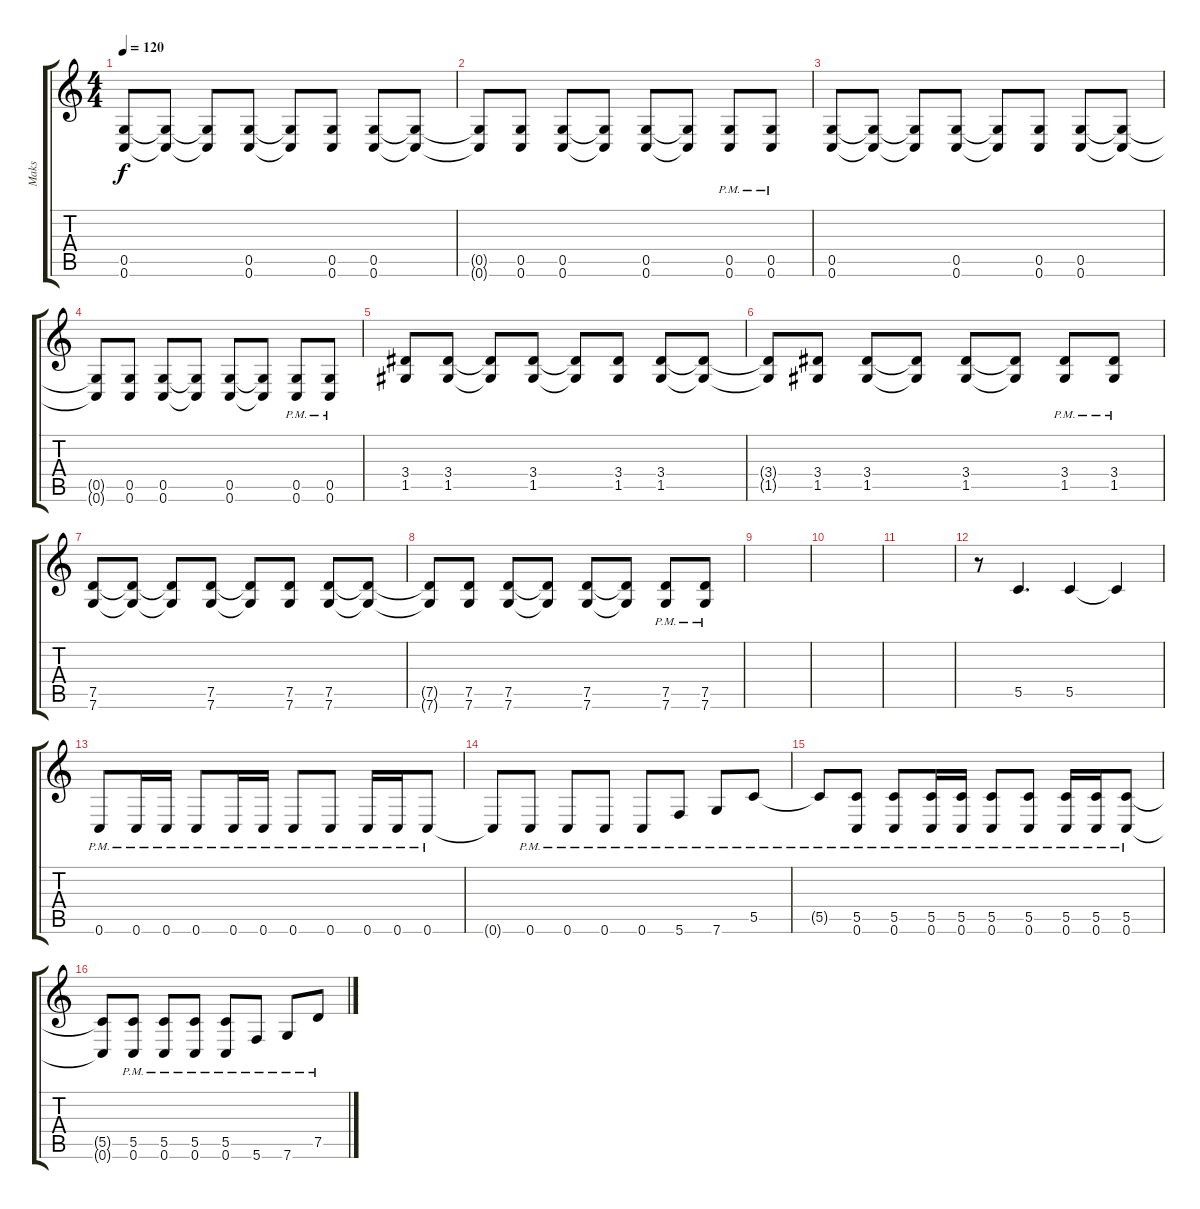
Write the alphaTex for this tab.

\track ("Maks" "Maks") {instrument distortionguitar}
\staff {score tabs}
\tuning (D4 A3 F3 C3 G2 C2) {hide}
\ts (4 4)
\tempo 120
\clef g2
\ks c
(0.5 0.6).8{dy f} (0.5{t} 0.6{t}).8 (0.5{t} 0.6{t}).8 (0.5 0.6).8 (0.5{t} 0.6{t}).8 (0.5 0.6).8 (0.5 0.6).8 (0.5{t} 0.6{t}).8 |
(0.5{t} 0.6{t}).8 (0.5 0.6).8 (0.5 0.6).8 (0.5{t} 0.6{t}).8 (0.5 0.6).8 (0.5{t} 0.6{t}).8 (0.5{pm} 0.6{pm}).8 (0.5{pm} 0.6{pm}).8 |
(0.5 0.6).8 (0.5{t} 0.6{t}).8 (0.5{t} 0.6{t}).8 (0.5 0.6).8 (0.5{t} 0.6{t}).8 (0.5 0.6).8 (0.5 0.6).8 (0.5{t} 0.6{t}).8 |
(0.5{t} 0.6{t}).8 (0.5 0.6).8 (0.5 0.6).8 (0.5{t} 0.6{t}).8 (0.5 0.6).8 (0.5{t} 0.6{t}).8 (0.5{pm} 0.6{pm}).8 (0.5{pm} 0.6{pm}).8 |
(3.4 1.5).8 (3.4 1.5).8 (3.4{t} 1.5{t}).8 (3.4 1.5).8 (3.4{t} 1.5{t}).8 (3.4 1.5).8 (3.4 1.5).8 (3.4{t} 1.5{t}).8 |
(3.4{t} 1.5{t}).8 (3.4 1.5).8 (3.4 1.5).8 (3.4{t} 1.5{t}).8 (3.4 1.5).8 (3.4{t} 1.5{t}).8 (3.4{pm} 1.5{pm}).8 (3.4{pm} 1.5{pm}).8 |
(7.5 7.6).8 (7.5{t} 7.6{t}).8 (7.5{t} 7.6{t}).8 (7.5 7.6).8 (7.5{t} 7.6{t}).8 (7.5 7.6).8 (7.5 7.6).8 (7.5{t} 7.6{t}).8 |
(7.5{t} 7.6{t}).8 (7.5 7.6).8 (7.5 7.6).8 (7.5{t} 7.6{t}).8 (7.5 7.6).8 (7.5{t} 7.6{t}).8 (7.5{pm} 7.6{pm}).8 (7.5{pm} 7.6{pm}).8 |
|
|
|
r.8 5.5.4{d} 5.5.4 5.5{t}.4 |
0.6{pm}.8 0.6{pm}.16 0.6{pm}.16 0.6{pm}.8 0.6{pm}.16 0.6{pm}.16 0.6{pm}.8 0.6{pm}.8 0.6{pm}.16 0.6{pm}.16 0.6{pm}.8 |
0.6{t}.8 0.6{pm}.8 0.6{pm}.8 0.6{pm}.8 0.6{pm}.8 5.6{pm}.8 7.6{pm}.8 5.5{pm}.8 |
5.5{pm t}.8 (5.5{pm} 0.6{pm}).8 (5.5{pm} 0.6{pm}).8 (5.5{pm} 0.6{pm}).16 (5.5{pm} 0.6{pm}).16 (5.5{pm} 0.6{pm}).8 (5.5{pm} 0.6{pm}).8 (5.5{pm} 0.6{pm}).16 (5.5{pm} 0.6{pm}).16 (5.5{pm} 0.6{pm}).8 |
(5.5{t} 0.6{t}).8 (5.5{pm} 0.6{pm}).8 (5.5{pm} 0.6{pm}).8 (5.5{pm} 0.6{pm}).8 (5.5{pm} 0.6{pm}).8 5.6{pm}.8 7.6{pm}.8 7.5{pm}.8
